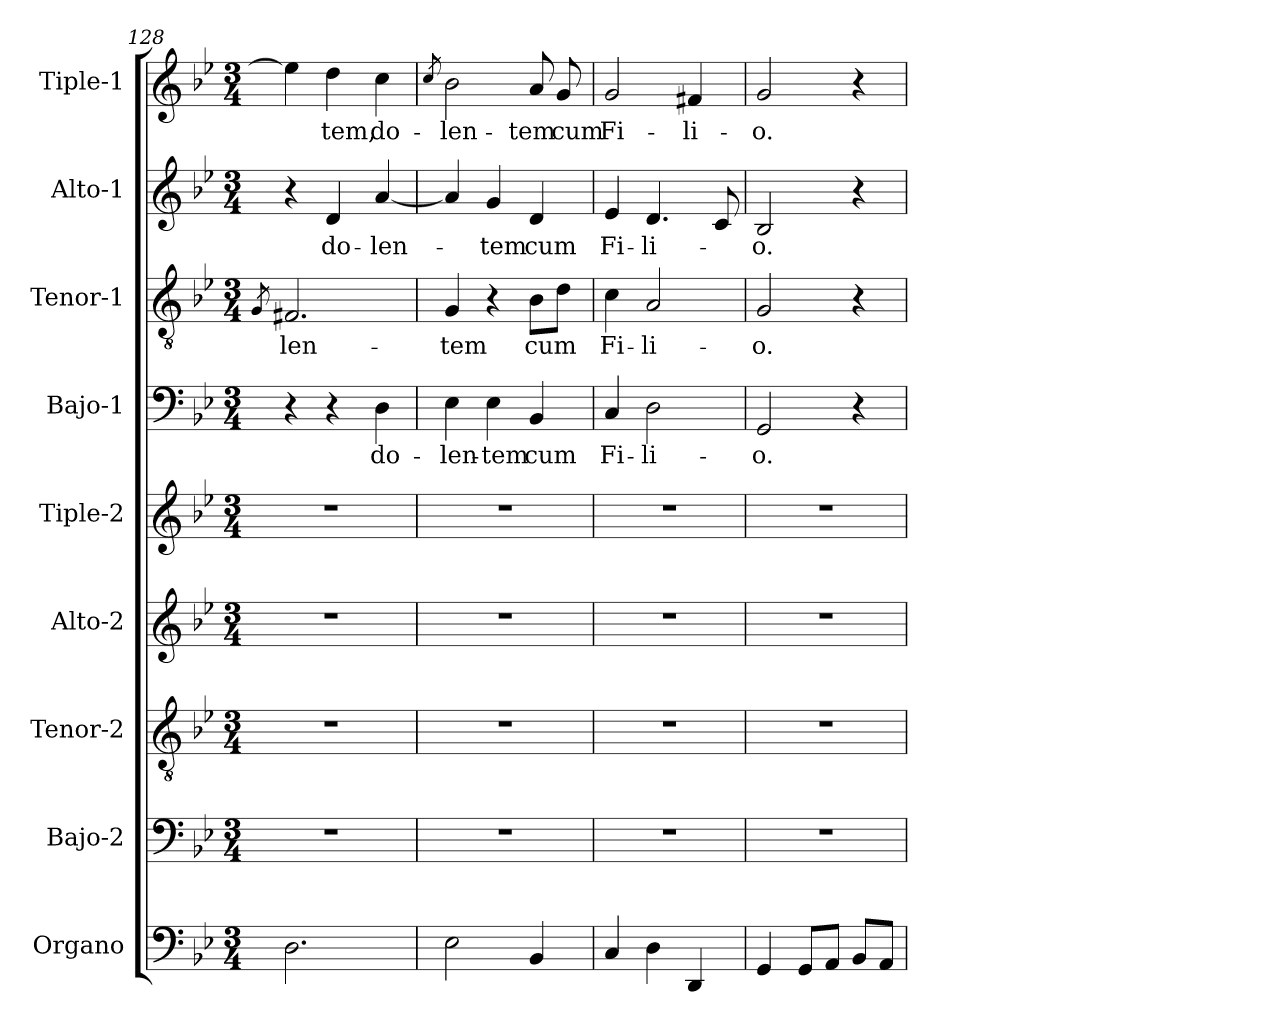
**kern	**kern	**kern	**kern	**kern	**kern	**text	**kern	**text	**kern	**text	**kern	**text
*part9	*part8	*part7	*part6	*part5	*part4	*part4	*part3	*part3	*part2	*part2	*part1	*part1
*staff9	*staff8	*staff7	*staff6	*staff5	*staff4	*staff4	*staff3	*staff3	*staff2	*staff2	*staff1	*staff1
*I"Organo	*I"Bajo-2	*I"Tenor-2	*I"Alto-2	*I"Tiple-2	*I"Bajo-1	*	*I"Tenor-1	*	*I"Alto-1	*	*I"Tiple-1	*
*	*I'B-2	*I'T-2	*I'A-2	*	*I'B1	*	*I'T1	*	*I'A1	*	*	*
*clefF4	*clefF4	*clefGv2	*clefG2	*clefG2	*clefF4	*	*clefGv2	*	*clefG2	*	*clefG2	*
*k[b-e-]	*k[b-e-]	*k[b-e-]	*k[b-e-]	*k[b-e-]	*k[b-e-]	*	*k[b-e-]	*	*k[b-e-]	*	*k[b-e-]	*
*B-:	*B-:	*B-:	*B-:	*B-:	*B-:	*	*B-:	*	*B-:	*	*B-:	*
*M3/4	*M3/4	*M3/4	*M3/4	*M3/4	*M3/4	*	*M3/4	*	*M3/4	*	*M3/4	*
=128	=128	=128	=128	=128	=128	=128	=128	=128	=128	=128	=128	=128
.	.	.	.	.	.	.	8qG/	.	.	.	.	.
!	!	!	!	!	!	!	!	!LO:LY:b	!	!	!	!
2.D\	2.r	2.r	2.r	2.r	4r	.	2.F#X/	-len-	4r	.	4ee-\]	.
!	!	!	!	!	!	!	!	!	!	!LO:LY:b	!	!
!	!	!	!	!	!	!	!	!	!	!	!	!LO:LY:b
.	.	.	.	.	4r	.	.	.	4d/	do-	4dd\	-tem,
!	!	!	!	!	!	!LO:LY:b	!	!	!	!	!	!
!	!	!	!	!	!	!	!	!	!	!LO:LY:b	!	!
!	!	!	!	!	!	!	!	!	!	!	!	!LO:LY:b
.	.	.	.	.	4D\	do-	.	.	[4a/	-len-	4cc\	do-
=129	=129	=129	=129	=129	=129	=129	=129	=129	=129	=129	=129	=129
.	.	.	.	.	.	.	.	.	.	.	8qcc/	.
!	!	!	!	!	!	!LO:LY:b	!	!	!	!	!	!
!	!	!	!	!	!	!	!	!LO:LY:b	!	!	!	!
!	!	!	!	!	!	!	!	!	!	!	!	!LO:LY:b
2E-\	2.r	2.r	2.r	2.r	4E-\	-len-	4G/	-tem	4a/]	.	2b-\	-len-
!	!	!	!	!	!	!LO:LY:b	!	!	!	!	!	!
!	!	!	!	!	!	!	!	!	!	!LO:LY:b	!	!
.	.	.	.	.	4E-\	-tem	4r	.	4g/	-tem	.	.
!	!	!	!	!	!	!LO:LY:b	!	!	!	!	!	!
!	!	!	!	!	!	!	!	!LO:LY:b	!	!	!	!
!	!	!	!	!	!	!	!	!	!	!LO:LY:b	!	!
!	!	!	!	!	!	!	!	!	!	!	!	!LO:LY:b
4BB-/	.	.	.	.	4BB-/	cum	8B-\L	cum	4d/	cum	8a/	-tem
!	!	!	!	!	!	!	!	!	!	!	!	!LO:LY:b
.	.	.	.	.	.	.	8d\J	.	.	.	8g/	cum
=130	=130	=130	=130	=130	=130	=130	=130	=130	=130	=130	=130	=130
!	!	!	!	!	!	!LO:LY:b	!	!	!	!	!	!
!	!	!	!	!	!	!	!	!LO:LY:b	!	!	!	!
!	!	!	!	!	!	!	!	!	!	!LO:LY:b	!	!
!	!	!	!	!	!	!	!	!	!	!	!	!LO:LY:b
4C/	2.r	2.r	2.r	2.r	4C/	Fi-	4c\	Fi-	4e-/	Fi-	2g/	Fi-
!	!	!	!	!	!	!LO:LY:b	!	!	!	!	!	!
!	!	!	!	!	!	!	!	!LO:LY:b	!	!	!	!
!	!	!	!	!	!	!	!	!	!	!LO:LY:b	!	!
4D\	.	.	.	.	2D\	-li-	2A/	-li-	4.d/	-li-	.	.
!	!	!	!	!	!	!	!	!	!	!	!	!LO:LY:b
4DD/	.	.	.	.	.	.	.	.	.	.	4f#X/	-li-
.	.	.	.	.	.	.	.	.	8c/	.	.	.
=131	=131	=131	=131	=131	=131	=131	=131	=131	=131	=131	=131	=131
!	!	!	!	!	!	!LO:LY:b	!	!	!	!	!	!
!	!	!	!	!	!	!	!	!LO:LY:b	!	!	!	!
!	!	!	!	!	!	!	!	!	!	!LO:LY:b	!	!
!	!	!	!	!	!	!	!	!	!	!	!	!LO:LY:b
4GG/	2.r	2.r	2.r	2.r	2GG/	-o.	2G/	-o.	2B-/	-o.	2g/	-o.
8GG/L	.	.	.	.	.	.	.	.	.	.	.	.
8AA/J	.	.	.	.	.	.	.	.	.	.	.	.
8BB-/L	.	.	.	.	4r	.	4r	.	4r	.	4r	.
8AA/J	.	.	.	.	.	.	.	.	.	.	.	.
=	=	=	=	=	=	=	=	=	=	=	=	=
*-	*-	*-	*-	*-	*-	*-	*-	*-	*-	*-	*-	*-
